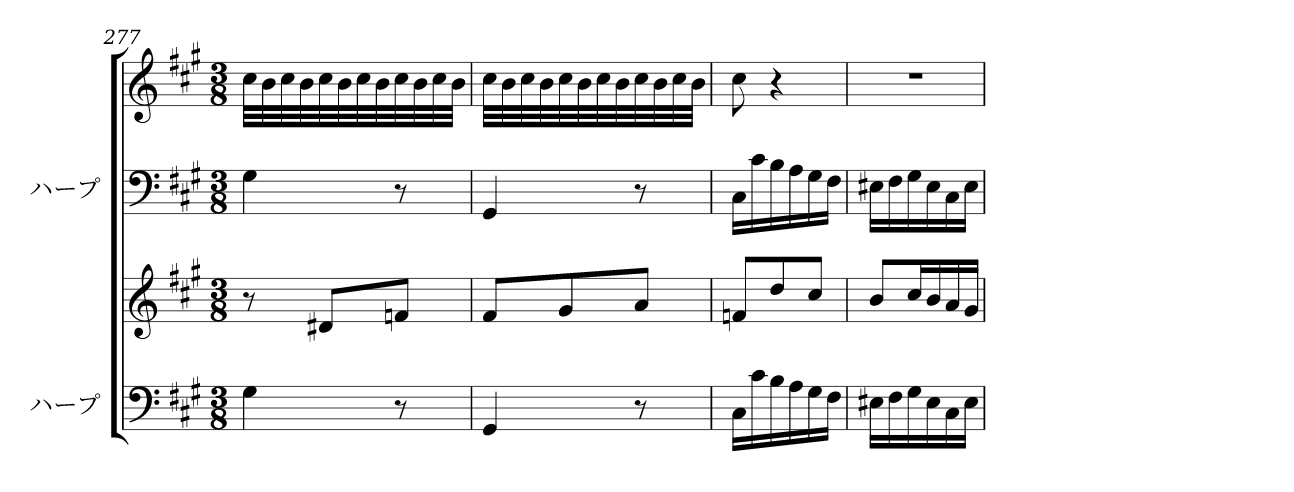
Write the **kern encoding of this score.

**kern	**kern	**kern	**kern
*part2	*part2	*part1	*part1
*staff4	*staff3	*staff2	*staff1
*I"ハープ	*	*I"ハープ	*
!!LO:LB:g=z
*clefF4	*clefG2	*clefF4	*clefG2
*k[f#c#g#]	*k[f#c#g#]	*k[f#c#g#]	*k[f#c#g#]
*M3/8	*M3/8	*M3/8	*M3/8
=277	=277	=277	=277
4G#\	8r	4G#\	32cc#\LLL
.	.	.	32b\
.	.	.	32cc#\
.	.	.	32b\
.	8d#X/L	.	32cc#\
.	.	.	32b\
.	.	.	32cc#\
.	.	.	32b\
8r	8fn/J	8r	32cc#\
.	.	.	32b\
.	.	.	32cc#\
.	.	.	32b\JJJ
=278	=278	=278	=278
4GG#/	8f#/L	4GG#/	32cc#\LLL
.	.	.	32b\
.	.	.	32cc#\
.	.	.	32b\
.	8g#/	.	32cc#\
.	.	.	32b\
.	.	.	32cc#\
.	.	.	32b\
8r	8a/J	8r	32cc#\
.	.	.	32b\
.	.	.	32cc#\
.	.	.	32b\JJJ
=279	=279	=279	=279
16C#\LL	8fn/L	16C#\LL	8cc#\
16c#\	.	16c#\	.
16B\	8dd/	16B\	4r
16A\	.	16A\	.
16G#\	8cc#/J	16G#\	.
16F#\JJ	.	16F#\JJ	.
=280	=280	=280	=280
16E#X\LL	8b/L	16E#X\LL	4.r
16F#\	.	16F#\	.
16G#\	16cc#/L	16G#\	.
16E#\	16b/	16E#\	.
16C#\	16a/	16C#\	.
16E#\JJ	16g#/JJ	16E#\JJ	.
=	=	=	=
*-	*-	*-	*-
